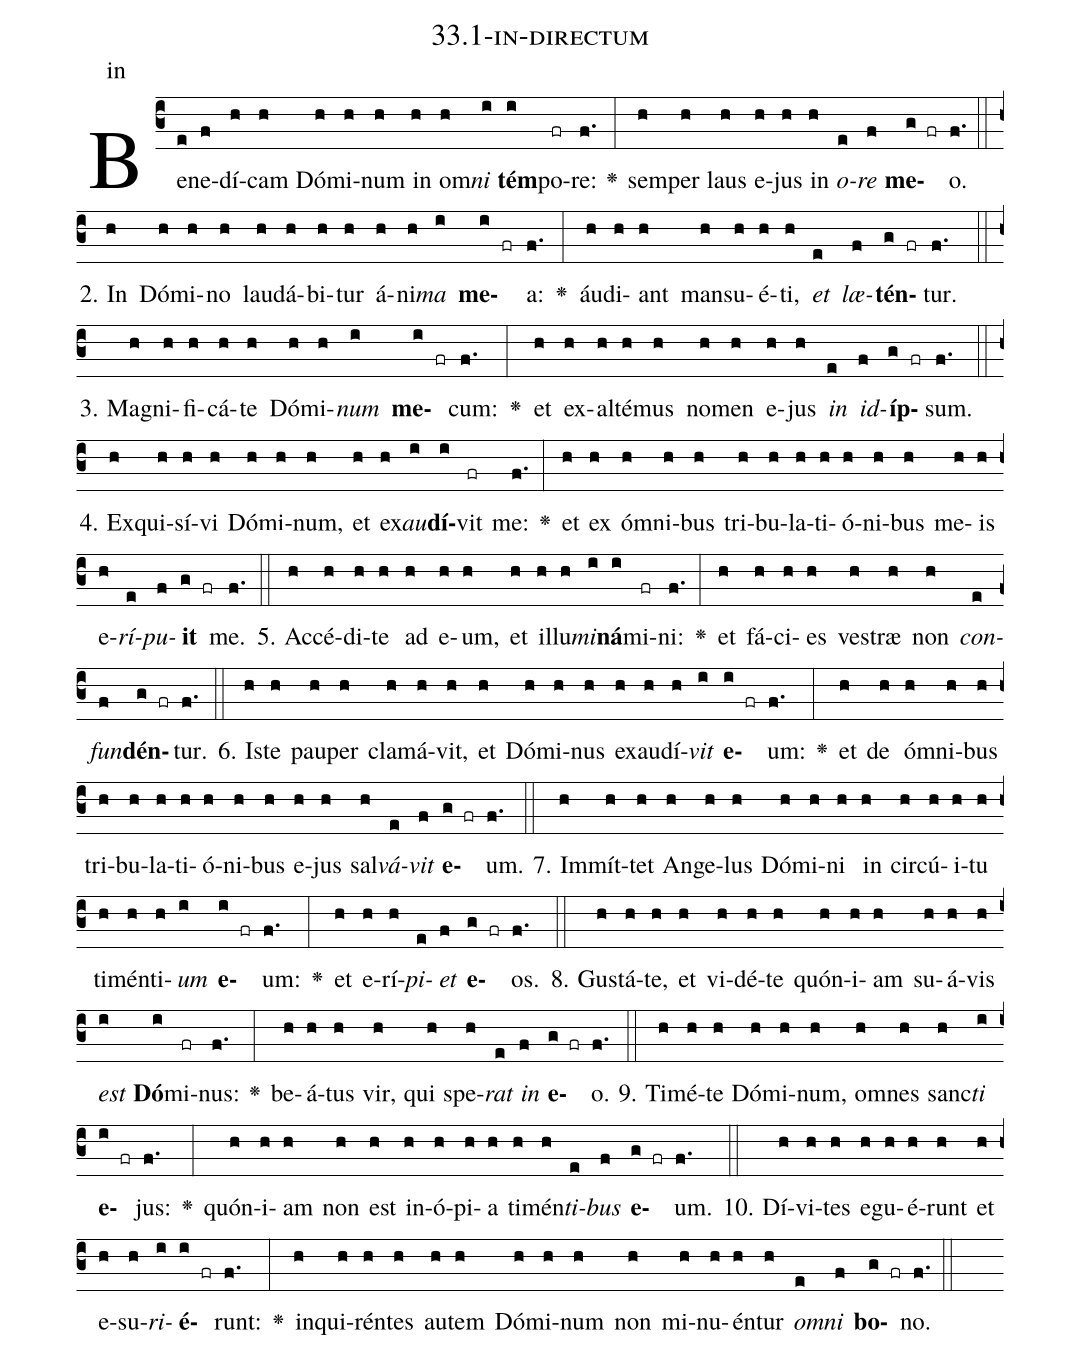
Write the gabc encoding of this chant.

name: 33.1-in-directum;
annotation: in;
%%
(c3)Be(e)ne(f)dí(h)cam(h) Dó(h)mi(h)num(h) in(h) om(h)<i>ni</i>(i) <b>tém</b>(i)po(fr)re:(f.) <v>\greheightstar</v>(:) sem(h)per(h) laus(h) e(h)jus(h) in(h) <i>o</i>(e)<i>re</i>(f) <b>me</b>(g fr)o.(f.) (::)
2. In(h) Dó(h)mi(h)no(h) lau(h)dá(h)bi(h)tur(h) á(h)ni(h)<i>ma</i>(i) <b>me</b>(i fr)a:(f.) <v>\greheightstar</v>(:) áu(h)di(h)ant(h) man(h)su(h)é(h)ti,(h) <i>et</i>(e) <i>læ</i>(f)<b>tén</b>(g fr)tur.(f.) (::)
3. Ma(h)gni(h)fi(h)cá(h)te(h) Dó(h)mi(h)<i>num</i>(i) <b>me</b>(i fr)cum:(f.) <v>\greheightstar</v>(:) et(h) ex(h)al(h)té(h)mus(h) no(h)men(h) e(h)jus(h) <i>in</i>(e) <i>id</i>(f)<b>íp</b>(g fr)sum.(f.) (::)
4. Ex(h)qui(h)sí(h)vi(h) Dó(h)mi(h)num,(h) et(h) ex(h)<i>au</i>(i)<b>dí</b>(i)vit(fr) me:(f.) <v>\greheightstar</v>(:) et(h) ex(h) óm(h)ni(h)bus(h) tri(h)bu(h)la(h)ti(h)ó(h)ni(h)bus(h) me(h)is(h) e(h)<i>rí</i>(e)<i>pu</i>(f)<b>it</b>(g fr) me.(f.) (::)
5. Ac(h)cé(h)di(h)te(h) ad(h) e(h)um,(h) et(h) il(h)lu(h)<i>mi</i>(i)<b>ná</b>(i)mi(fr)ni:(f.) <v>\greheightstar</v>(:) et(h) fá(h)ci(h)es(h) ves(h)træ(h) non(h) <i>con</i>(e)<i>fun</i>(f)<b>dén</b>(g fr)tur.(f.) (::)
6. Is(h)te(h) pau(h)per(h) cla(h)má(h)vit,(h) et(h) Dó(h)mi(h)nus(h) ex(h)au(h)dí(h)<i>vit</i>(i) <b>e</b>(i fr)um:(f.) <v>\greheightstar</v>(:) et(h) de(h) óm(h)ni(h)bus(h) tri(h)bu(h)la(h)ti(h)ó(h)ni(h)bus(h) e(h)jus(h) sal(h)<i>vá</i>(e)<i>vit</i>(f) <b>e</b>(g fr)um.(f.) (::)
7. Im(h)mít(h)tet(h) An(h)ge(h)lus(h) Dó(h)mi(h)ni(h) in(h) cir(h)cú(h)i(h)tu(h) ti(h)mén(h)ti(h)<i>um</i>(i) <b>e</b>(i fr)um:(f.) <v>\greheightstar</v>(:) et(h) e(h)rí(h)<i>pi</i>(e)<i>et</i>(f) <b>e</b>(g fr)os.(f.) (::)
8. Gus(h)tá(h)te,(h) et(h) vi(h)dé(h)te(h) quón(h)i(h)am(h) su(h)á(h)vis(h) <i>est</i>(i) <b>Dó</b>(i)mi(fr)nus:(f.) <v>\greheightstar</v>(:) be(h)á(h)tus(h) vir,(h) qui(h) spe(h)<i>rat</i>(e) <i>in</i>(f) <b>e</b>(g fr)o.(f.) (::)
9. Ti(h)mé(h)te(h) Dó(h)mi(h)num,(h) om(h)nes(h) sanc(h)<i>ti</i>(i) <b>e</b>(i fr)jus:(f.) <v>\greheightstar</v>(:) quón(h)i(h)am(h) non(h) est(h) in(h)ó(h)pi(h)a(h) ti(h)mén(h)<i>ti</i>(e)<i>bus</i>(f) <b>e</b>(g fr)um.(f.) (::)
10. Dí(h)vi(h)tes(h) e(h)gu(h)é(h)runt(h) et(h) e(h)su(h)<i>ri</i>(i)<b>é</b>(i fr)runt:(f.) <v>\greheightstar</v>(:) in(h)qui(h)rén(h)tes(h) au(h)tem(h) Dó(h)mi(h)num(h) non(h) mi(h)nu(h)én(h)tur(h) <i>om</i>(e)<i>ni</i>(f) <b>bo</b>(g fr)no.(f.) (::)
